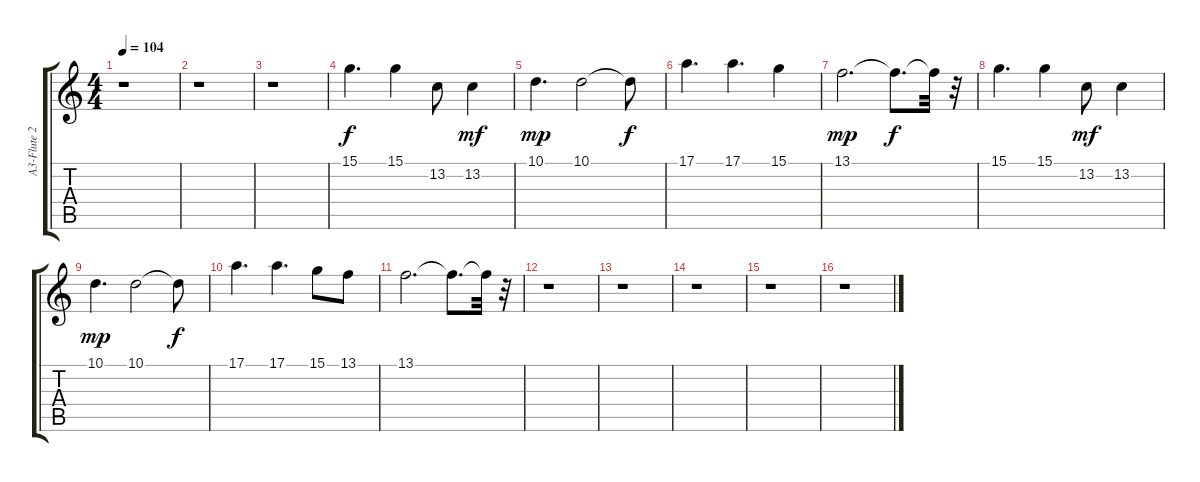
\track ("A3-Flute 2   : " "A3-Flute 2") {instrument flute}
\staff {score tabs}
\tuning (E4 B3 G3 D3 A2 E2) {hide}
\ts (4 4)
\tempo 104
\clef g2
\ks c
r.1{dy f} |
r.1 |
r.1 |
15.1.4{d} 15.1.4 13.2.8 13.2.4{dy mf} |
10.1.4{d dy mp} 10.1.2 10.1{t}.8{dy f} |
17.1.4{d} 17.1.4{d} 15.1.4 |
13.1.2{d dy mp} 13.1{t}.8{d dy f} 13.1{t}.32 r.32 |
15.1.4{d} 15.1.4 13.2.8{dy mf} 13.2.4 |
10.1.4{d dy mp} 10.1.2 10.1{t}.8{dy f} |
17.1.4{d} 17.1.4{d} 15.1.8 13.1.8 |
13.1.2{d} 13.1{t}.8{d} 13.1{t}.32 r.32 |
r.1 |
r.1 |
r.1 |
r.1 |
r.1
